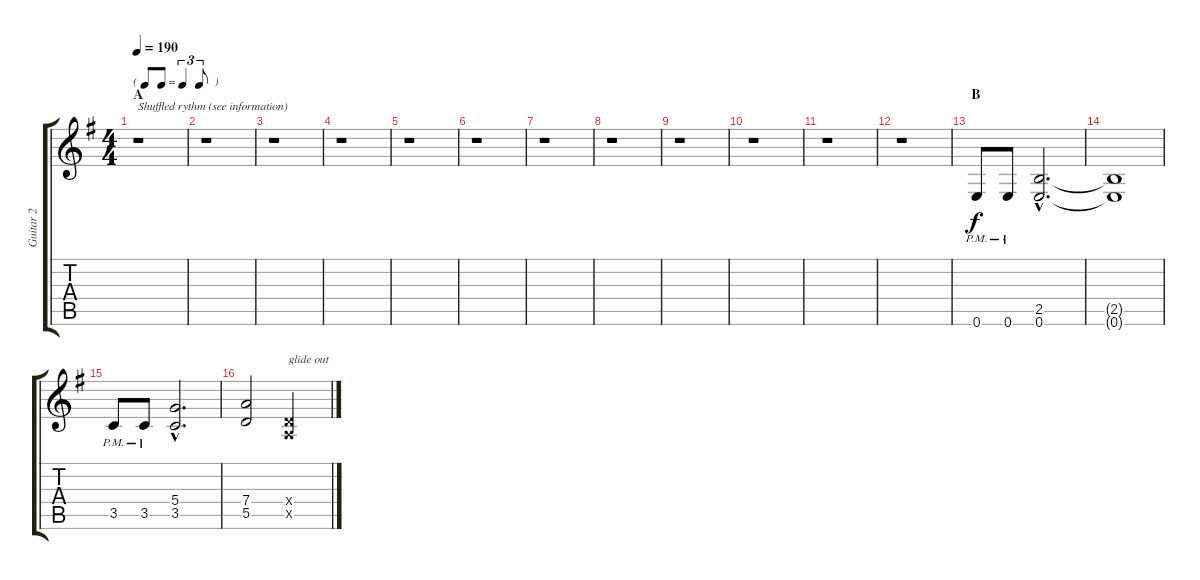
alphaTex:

\track ("Guitar 2" "Guitar 2") {instrument distortionguitar}
\staff {score tabs}
\tuning (E4 B3 G3 D3 A2 E2) {hide}
\ts (4 4)
\tf triplet8th
\section ("" "A")
\tempo 190
\clef g2
\ks g
r.1{txt "Shuffled rythm (see information)" dy f instrument distortionguitar} |
r.1 |
r.1 |
r.1 |
r.1 |
r.1 |
r.1 |
r.1 |
r.1 |
r.1 |
r.1 |
r.1 |
\section ("" "B")
0.6{pm}.8 0.6{pm}.8 (2.5{hac} 0.6{hac}).2{d} |
(2.5{t} 0.6{t}).1 |
3.5{pm}.8 3.5{pm}.8 (5.4{hac} 3.5{hac}).2{d} |
(7.4 5.5).2 (0.4{x} 0.5{x}).2{txt "glide out"}
